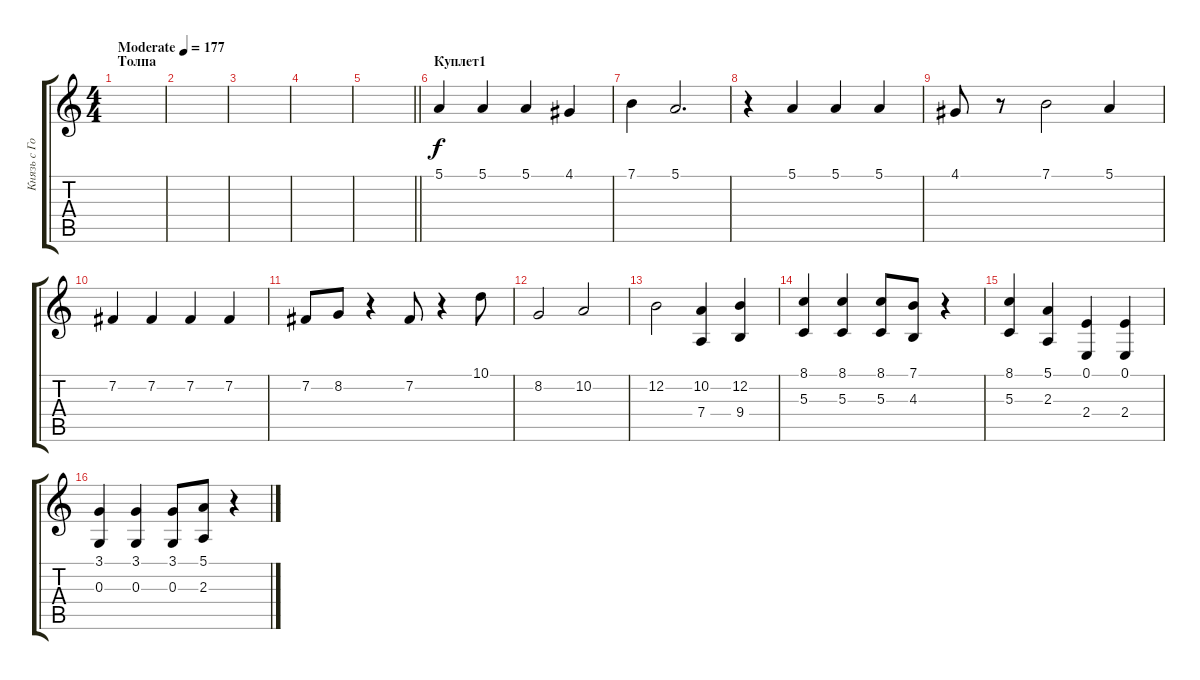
\track ("Князь с Горшком" "Князь с Го") {instrument stringensemble1}
\staff {score tabs}
\tuning (E4 B3 G3 D3 A2 E2) {hide}
\ts (4 4)
\section ("" "Толпа")
\tempo (177 "Moderate")
\clef g2
\ks c
|
|
|
|
\barLineRight lightlight
|
\section ("" "Куплет1")
5.1.4 5.1.4 5.1.4 4.1.4 |
7.1.4 5.1.2{d} |
r.4 5.1.4 5.1.4 5.1.4 |
4.1.8 r.8 7.1.2 5.1.4 |
7.2.4 7.2.4 7.2.4 7.2.4 |
7.2.8 8.2.8 r.4 7.2.8 r.4 10.1.8 |
8.2.2 10.2.2 |
12.2.2 (10.2 7.4).4 (12.2 9.4).4 |
(8.1 5.3).4 (8.1 5.3).4 (8.1 5.3).8 (7.1 4.3).8 r.4 |
(8.1 5.3).4 (5.1 2.3).4 (0.1 2.4).4 (0.1 2.4).4 |
(3.1 0.3).4 (3.1 0.3).4 (3.1 0.3).8 (5.1 2.3).8 r.4
